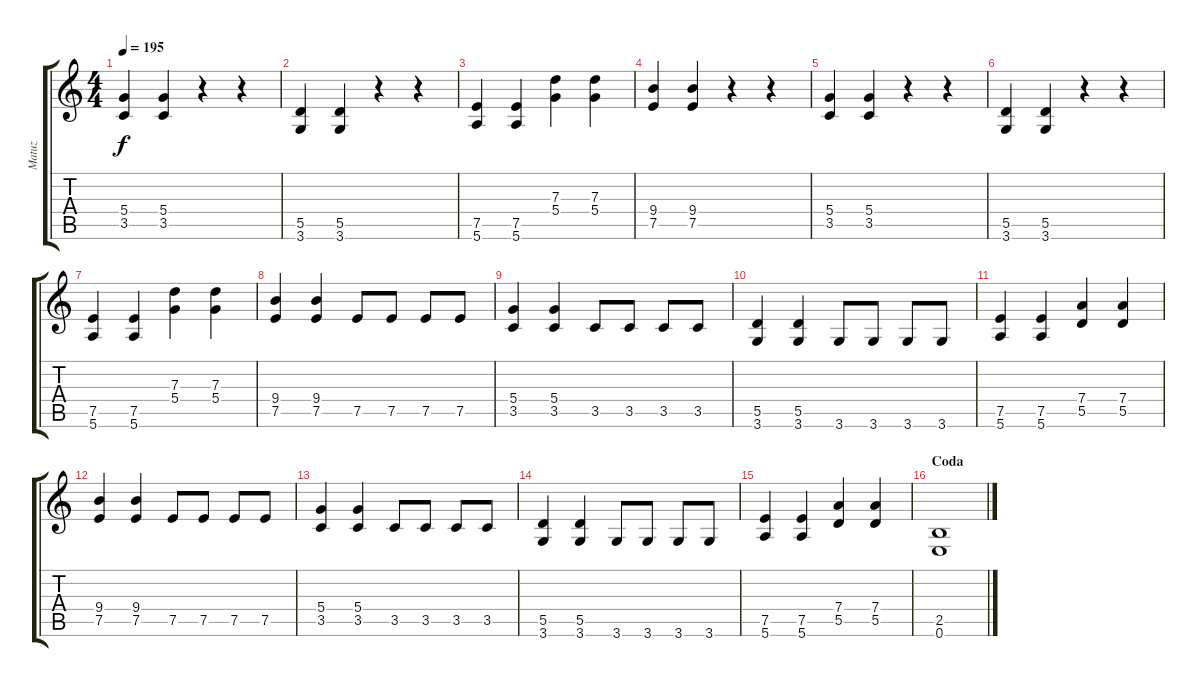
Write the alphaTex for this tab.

\track ("Matuz" "Matuz") {instrument overdrivenguitar}
\staff {score tabs}
\tuning (E4 B3 G3 D3 A2 E2) {hide}
\ts (4 4)
\tempo 195
\clef g2
\ks c
(5.4 3.5).4{dy f} (5.4 3.5).4 r.4 r.4 |
(5.5 3.6).4 (5.5 3.6).4 r.4 r.4 |
(7.5 5.6).4 (7.5 5.6).4 (7.3 5.4).4 (7.3 5.4).4 |
(9.4 7.5).4 (9.4 7.5).4 r.4 r.4 |
(5.4 3.5).4 (5.4 3.5).4 r.4 r.4 |
(5.5 3.6).4 (5.5 3.6).4 r.4 r.4 |
(7.5 5.6).4 (7.5 5.6).4 (7.3 5.4).4 (7.3 5.4).4 |
(9.4 7.5).4 (9.4 7.5).4 7.5.8 7.5.8 7.5.8 7.5.8 |
(5.4 3.5).4 (5.4 3.5).4 3.5.8 3.5.8 3.5.8 3.5.8 |
(5.5 3.6).4 (5.5 3.6).4 3.6.8 3.6.8 3.6.8 3.6.8 |
(7.5 5.6).4 (7.5 5.6).4 (7.4 5.5).4 (7.4 5.5).4 |
(9.4 7.5).4 (9.4 7.5).4 7.5.8 7.5.8 7.5.8 7.5.8 |
(5.4 3.5).4 (5.4 3.5).4 3.5.8 3.5.8 3.5.8 3.5.8 |
(5.5 3.6).4 (5.5 3.6).4 3.6.8 3.6.8 3.6.8 3.6.8 |
(7.5 5.6).4 (7.5 5.6).4 (7.4 5.5).4 (7.4 5.5).4 |
\section ("" "Coda")
(2.5 0.6).1
